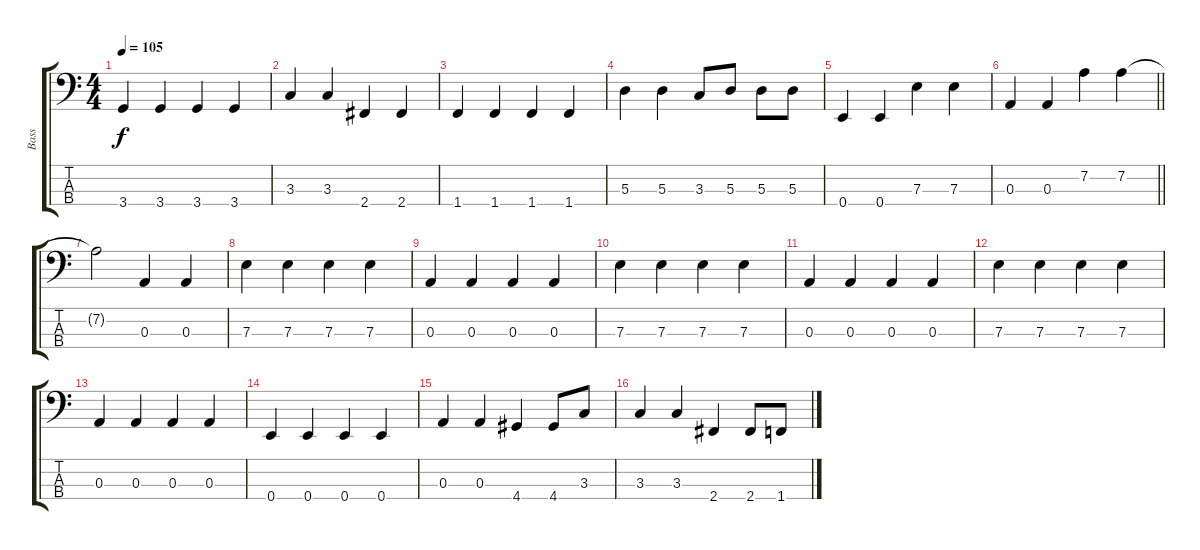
\track ("Bass" "Bass") {instrument electricbassfinger}
\staff {score tabs}
\tuning (G2 D2 A1 E1) {hide}
\ts (4 4)
\tempo 105
\clef f4
\ks c
3.4.4{dy f} 3.4.4 3.4.4 3.4.4 |
3.3.4 3.3.4 2.4.4 2.4.4 |
1.4.4 1.4.4 1.4.4 1.4.4 |
5.3.4 5.3.4 3.3.8 5.3.8 5.3.8 5.3.8 |
0.4.4 0.4.4 7.3.4 7.3.4 |
\barLineRight lightlight
0.3.4 0.3.4 7.2.4 7.2.4 |
7.2{t}.2 0.3.4 0.3.4 |
7.3.4 7.3.4 7.3.4 7.3.4 |
0.3.4 0.3.4 0.3.4 0.3.4 |
7.3.4 7.3.4 7.3.4 7.3.4 |
0.3.4 0.3.4 0.3.4 0.3.4 |
7.3.4 7.3.4 7.3.4 7.3.4 |
0.3.4 0.3.4 0.3.4 0.3.4 |
0.4.4 0.4.4 0.4.4 0.4.4 |
0.3.4 0.3.4 4.4.4 4.4.8 3.3.8 |
3.3.4 3.3.4 2.4.4 2.4.8 1.4.8
